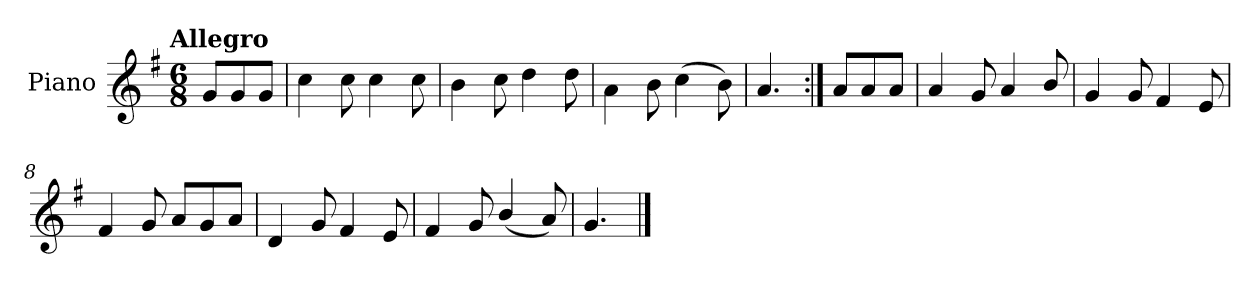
**kern
*part1
*staff1
*I"Piano
*I'Pno.
*clefG2
*k[f#]
!!LO:TX:omd:t=Allegro
*M6/8
*MM144
=
8g/L
8g/
8g/J
=1
4cc\
8cc\
4cc\
8cc\
=2
4b\
8cc\
4dd\
8dd\
=3
4a\
8b\
(>4cc\
8b\)
=4
4.a/
=5:|!
8a/L
8a/
8a/J
!!LO:LB:g=z
=6
4a/
8g/
4a/
8b/
=7
4g/
8g/
4f#/
8e/
=8
4f#/
8g/
8a/L
8g/
8a/J
=9
4d/
8g/
4f#/
8e/
=10
4f#/
8g/
(<4b/
8a/)
=11
4.g/
==
*-
